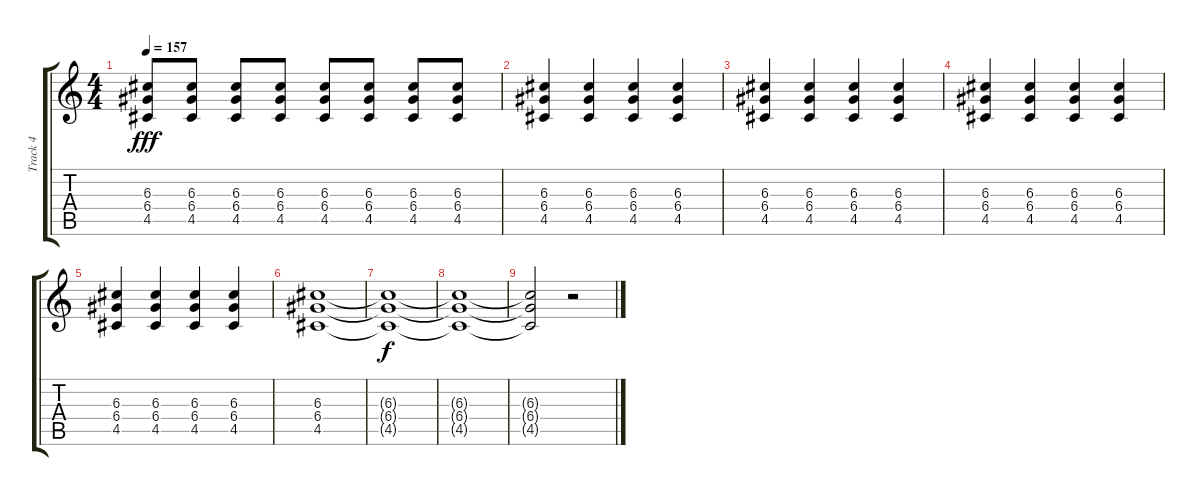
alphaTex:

\track ("Track 4" "Track 4") {instrument distortionguitar}
\staff {score tabs}
\tuning (E4 B3 G3 D3 A2 E2) {hide}
\ts (4 4)
\tempo 157
\clef g2
\ks c
(6.3 6.4 4.5).8{dy fff} (6.3 6.4 4.5).8 (6.3 6.4 4.5).8 (6.3 6.4 4.5).8 (6.3 6.4 4.5).8 (6.3 6.4 4.5).8 (6.3 6.4 4.5).8 (6.3 6.4 4.5).8 |
(6.3 6.4 4.5).4 (6.3 6.4 4.5).4 (6.3 6.4 4.5).4 (6.3 6.4 4.5).4 |
(6.3 6.4 4.5).4 (6.3 6.4 4.5).4 (6.3 6.4 4.5).4 (6.3 6.4 4.5).4 |
(6.3 6.4 4.5).4 (6.3 6.4 4.5).4 (6.3 6.4 4.5).4 (6.3 6.4 4.5).4 |
(6.3 6.4 4.5).4 (6.3 6.4 4.5).4 (6.3 6.4 4.5).4 (6.3 6.4 4.5).4 |
(6.3 6.4 4.5).1 |
(6.3{t} 6.4{t} 4.5{t}).1{dy f} |
(6.3{t} 6.4{t} 4.5{t}).1 |
(6.3{t} 6.4{t} 4.5{t}).2 r.2
